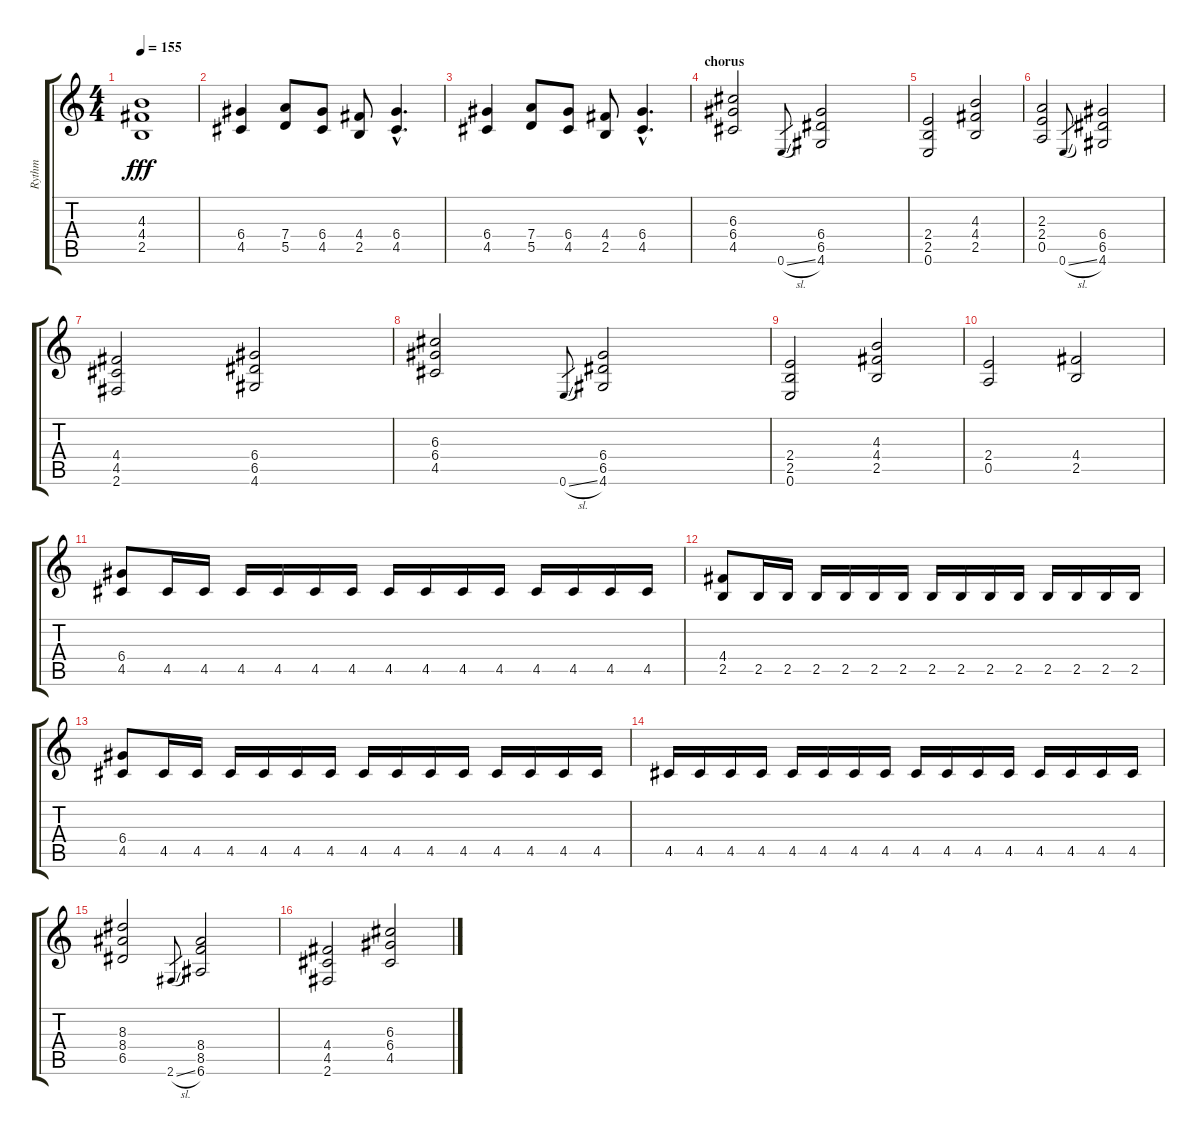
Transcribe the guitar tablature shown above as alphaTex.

\track ("Rythm" "Rythm") {instrument distortionguitar}
\staff {score tabs}
\tuning (E4 B3 G3 D3 A2 E2) {hide}
\ts (4 4)
\tempo 155
\clef g2
\ks c
(4.3 4.4 2.5).1{dy fff} |
(6.4 4.5).4 (7.4 5.5).8 (6.4 4.5).8 (4.4 2.5).8 (6.4{hac} 4.5{hac}).4{d} |
(6.4 4.5).4 (7.4 5.5).8 (6.4 4.5).8 (4.4 2.5).8 (6.4{hac} 4.5{hac}).4{d} |
\section ("" "chorus")
(6.3 6.4 4.5).2 0.6{sl}.8{gr} (6.4 6.5 4.6).2 |
(2.4 2.5 0.6).2 (4.3 4.4 2.5).2 |
(2.3 2.4 0.5).2 0.6{sl}.8{gr} (6.4 6.5 4.6).2 |
(4.4 4.5 2.6).2 (6.4 6.5 4.6).2 |
(6.3 6.4 4.5).2 0.6{sl}.8{gr} (6.4 6.5 4.6).2 |
(2.4 2.5 0.6).2 (4.3 4.4 2.5).2 |
(2.4 0.5).2 (4.4 2.5).2 |
(6.4 4.5).8 4.5.16 4.5.16 4.5.16 4.5.16 4.5.16 4.5.16 4.5.16 4.5.16 4.5.16 4.5.16 4.5.16 4.5.16 4.5.16 4.5.16 |
(4.4 2.5).8 2.5.16 2.5.16 2.5.16 2.5.16 2.5.16 2.5.16 2.5.16 2.5.16 2.5.16 2.5.16 2.5.16 2.5.16 2.5.16 2.5.16 |
(6.4 4.5).8 4.5.16 4.5.16 4.5.16 4.5.16 4.5.16 4.5.16 4.5.16 4.5.16 4.5.16 4.5.16 4.5.16 4.5.16 4.5.16 4.5.16 |
4.5.16 4.5.16 4.5.16 4.5.16 4.5.16 4.5.16 4.5.16 4.5.16 4.5.16 4.5.16 4.5.16 4.5.16 4.5.16 4.5.16 4.5.16 4.5.16 |
(8.3 8.4 6.5).2 2.6{sl}.8{gr} (8.4 8.5 6.6).2 |
(4.4 4.5 2.6).2 (6.3 6.4 4.5).2
